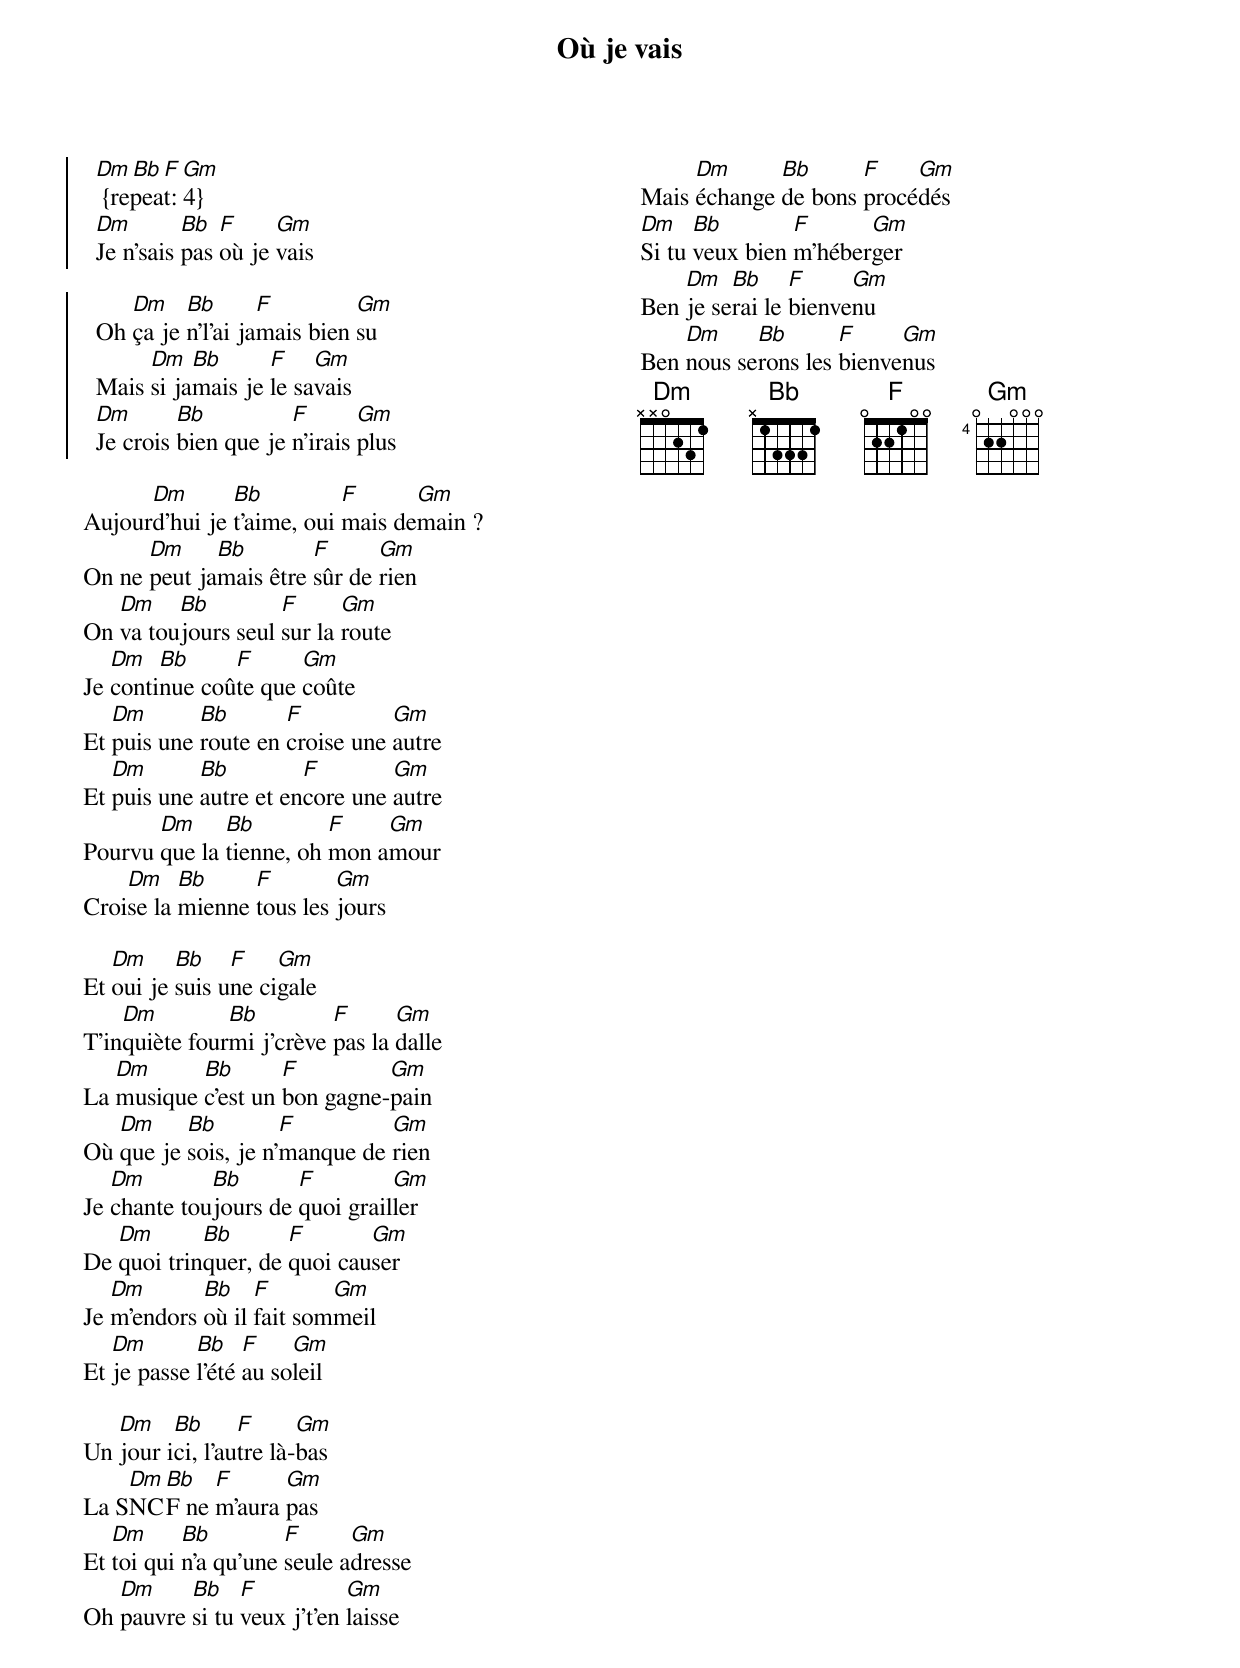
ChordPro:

{title: Où je vais}
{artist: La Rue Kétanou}
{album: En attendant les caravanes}
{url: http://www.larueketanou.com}
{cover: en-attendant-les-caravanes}
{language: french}
{columns: 2}
{define: Dm frets X X 0 2 3 1}
{define: B& base-fret 1 frets X 0 2 2 2 0}
{define: F base-fret 1 frets 0 2 2 1 0 0}
{define: Gm base-fret 4 frets 0 2 2 0 0 0}
{define: Dm frets 2 2 1 0}
{define: B& base-fret 1 frets 2 1 0 0}
{define: F frets 2 0 1 0}
{define: Gm frets 0 2 3 1}

{start_of_chorus}
  [Dm Bb F Gm] {repeat: 4}
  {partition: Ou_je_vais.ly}
  [Dm]Je n'sais [Bb]pas [F]où je [Gm]vais
{end_of_chorus}

{start_of_chorus}
  Oh [Dm]ça je [Bb]n'l'ai ja[F]mais bien [Gm]su
  Mais [Dm]si ja[Bb]mais je [F]le sa[Gm]vais
  [Dm]Je crois [Bb]bien que je [F]n'irais [Gm]plus
{end_of_chorus}

Aujour[Dm]d'hui je [Bb]t'aime, oui [F]mais de[Gm]main ?
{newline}
On ne [Dm]peut ja[Bb]mais être [F]sûr de [Gm]rien
On [Dm]va tou[Bb]jours seul [F]sur la [Gm]route
Je [Dm]conti[Bb]nue coû[F]te que [Gm]coûte
Et [Dm]puis une [Bb]route en [F]croise une [Gm]autre
Et [Dm]puis une [Bb]autre et en[F]core une [Gm]autre
Pourvu [Dm]que la [Bb]tienne, oh [F]mon a[Gm]mour
Croi[Dm]se la [Bb]mienne [F]tous les [Gm]jours

Et [Dm]oui je [Bb]suis u[F]ne ci[Gm]gale
T'in[Dm]quiète four[Bb]mi j'crève [F]pas la [Gm]dalle
La [Dm]musique [Bb]c'est un [F]bon gagne-[Gm]pain
Où [Dm]que je [Bb]sois, je n'[F]manque de [Gm]rien
Je [Dm]chante tou[Bb]jours de [F]quoi grail[Gm]ler
De [Dm]quoi trin[Bb]quer, de [F]quoi cau[Gm]ser
Je [Dm]m'endors [Bb]où il [F]fait som[Gm]meil
Et [Dm]je passe [Bb]l'été [F]au so[Gm]leil

Un [Dm]jour i[Bb]ci, l'au[F]tre là-[Gm]bas
La S[Dm]NC[Bb]F ne [F]m'aura [Gm]pas
Et [Dm]toi qui [Bb]n'a qu'une [F]seule a[Gm]dresse
Oh [Dm]pauvre [Bb]si tu [F]veux j't'en [Gm]laisse
Mais [Dm]échange [Bb]de bons [F]procé[Gm]dés
[Dm]Si tu [Bb]veux bien [F]m'héber[Gm]ger
Ben [Dm]je se[Bb]rai le [F]bienve[Gm]nu
Ben [Dm]nous se[Bb]rons les [F]bienve[Gm]nus
